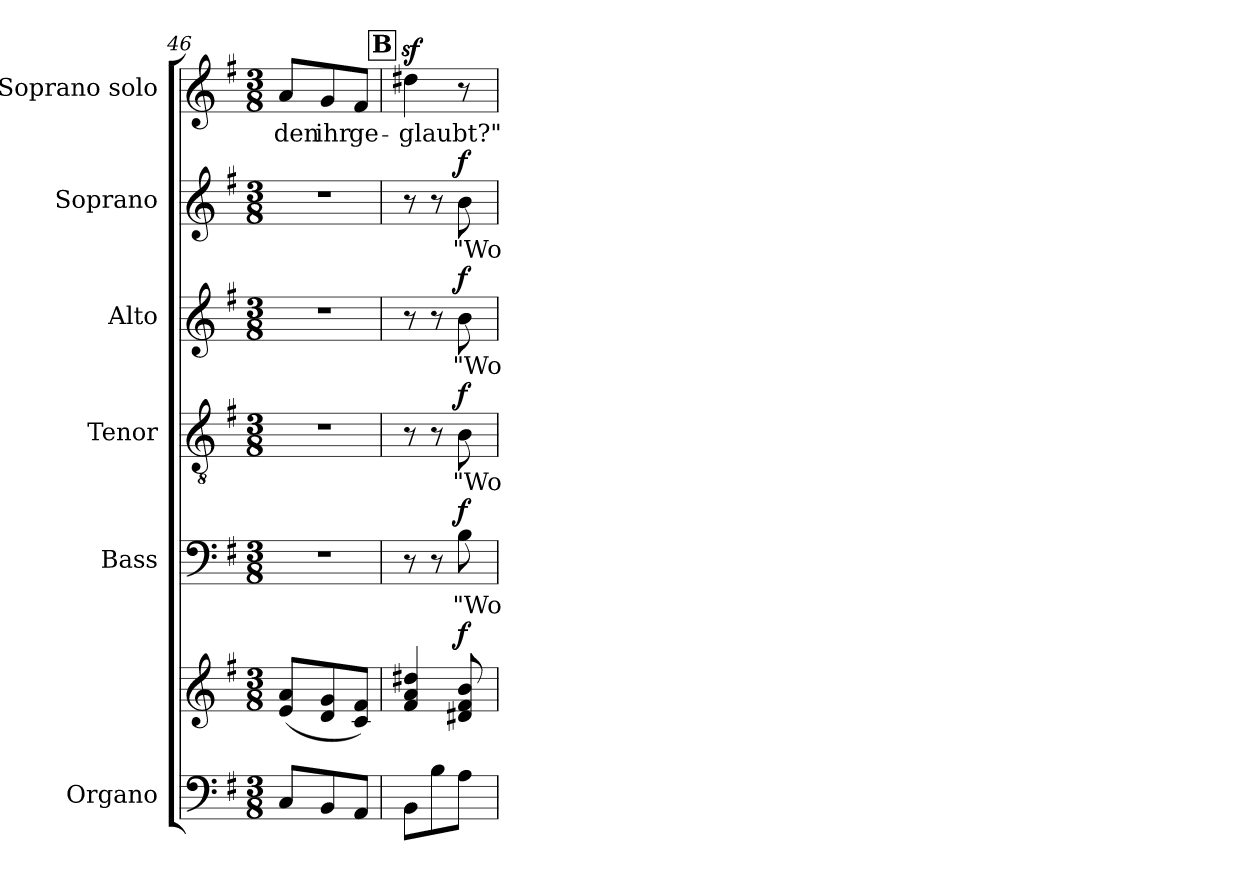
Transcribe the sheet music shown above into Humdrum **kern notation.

**kern	**kern	**dynam	**kern	**text	**dynam	**kern	**text	**dynam	**kern	**text	**dynam	**kern	**text	**dynam	**kern	**text
*part6	*part6	*part6	*part5	*part5	*part5	*part4	*part4	*part4	*part3	*part3	*part3	*part2	*part2	*part2	*part1	*part1
*staff7	*staff6	*staff6/7	*staff5	*staff5	*staff5	*staff4	*staff4	*staff4	*staff3	*staff3	*staff3	*staff2	*staff2	*staff2	*staff1	*staff1
*I"Organo	*	*	*I"Bass	*	*	*I"Tenor	*	*	*I"Alto	*	*	*I"Soprano	*	*	*I"Soprano solo	*
*I'Org.	*	*	*I'B.	*	*	*I'T.	*	*	*I'A.	*	*	*I'S.	*	*	*I'S.s	*
*clefF4	*clefG2	*	*clefF4	*	*	*clefGv2	*	*	*clefG2	*	*	*clefG2	*	*	*clefG2	*
*k[f#]	*k[f#]	*	*k[f#]	*	*	*k[f#]	*	*	*k[f#]	*	*	*k[f#]	*	*	*k[f#]	*
*M3/8	*M3/8	*	*M3/8	*	*	*M3/8	*	*	*M3/8	*	*	*M3/8	*	*	*M3/8	*
=46	=46	=46	=46	=46	=46	=46	=46	=46	=46	=46	=46	=46	=46	=46	=46	=46
!	!	!	!	!	!	!	!	!	!	!	!	!	!	!	!	!LO:LY:b
8C/L	(<8e/ 8a/L	.	4.r	.	.	4.r	.	.	4.r	.	.	4.r	.	.	8a/L	den
!	!	!	!	!	!	!	!	!	!	!	!	!	!	!	!	!LO:LY:b
8BB/	8d/ 8g/	.	.	.	.	.	.	.	.	.	.	.	.	.	8g/	ihr
!	!	!	!	!	!	!	!	!	!	!	!	!	!	!	!	!LO:LY:b
8AA/J	8c/ 8f#/J)	.	.	.	.	.	.	.	.	.	.	.	.	.	8f#/J	ge-
!!LO:PB:g=z
!!LO:REH:place=s1:a:B:fs=14:t=B
=47	=47	=47	=47	=47	=47	=47	=47	=47	=47	=47	=47	=47	=47	=47	=47	=47
!	!	!	!	!	!	!	!	!	!	!	!	!	!	!	!	!LO:LY:b
8BB\L	4f#/ 4a/ 4dd#X/	.	8r	.	.	8r	.	.	8r	.	.	8r	.	.	4dd#Xz>\	-glaubt?"
8B\	.	.	8r	.	.	8r	.	.	8r	.	.	8r	.	.	.	.
!	!	!LO:DY:a	!	!LO:LY:b	!LO:DY:a	!	!LO:LY:b	!LO:DY:a	!	!LO:LY:b	!LO:DY:a	!	!LO:LY:b	!LO:DY:a	!	!
8A\J	8d#X/ 8f#/ 8b/	f	8B\	"Wo	f	8B\	"Wo	f	8b\	"Wo	f	8b\	"Wo	f	8r	.
=	=	=	=	=	=	=	=	=	=	=	=	=	=	=	=	=
*-	*-	*-	*-	*-	*-	*-	*-	*-	*-	*-	*-	*-	*-	*-	*-	*-
